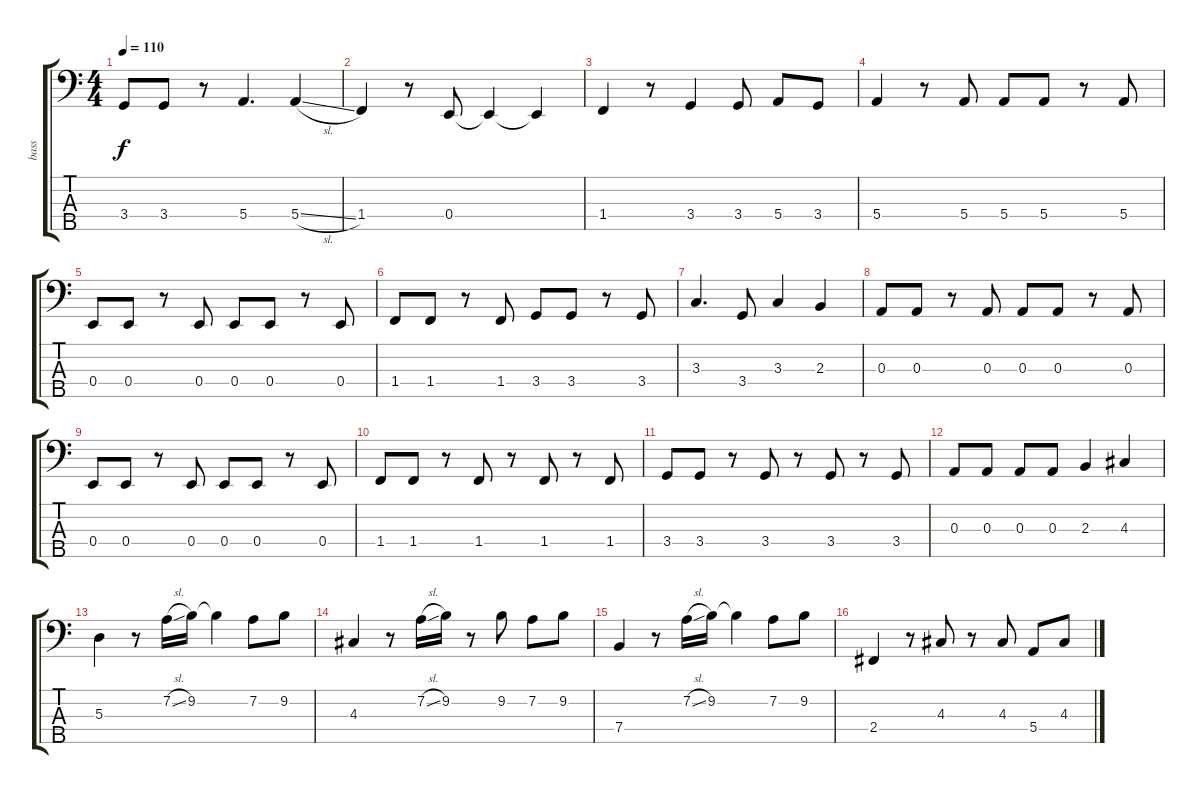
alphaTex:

\track ("bass" "bass") {instrument electricbassfinger}
\staff {score tabs}
\tuning (G2 D2 A1 E1 B0) {hide}
\ts (4 4)
\tempo 110
\clef f4
\ks c
3.4.8{dy f} 3.4.8 r.8 5.4.4{d} 5.4{sl}.4 |
1.4.4 r.8 0.4.8 0.4{t}.4 0.4{t}.4 |
1.4.4 r.8 3.4.4 3.4.8 5.4.8 3.4.8 |
5.4.4 r.8 5.4.8 5.4.8 5.4.8 r.8 5.4.8 |
0.4.8 0.4.8 r.8 0.4.8 0.4.8 0.4.8 r.8 0.4.8 |
1.4.8 1.4.8 r.8 1.4.8 3.4.8 3.4.8 r.8 3.4.8 |
3.3.4{d} 3.4.8 3.3.4 2.3.4 |
0.3.8 0.3.8 r.8 0.3.8 0.3.8 0.3.8 r.8 0.3.8 |
0.4.8 0.4.8 r.8 0.4.8 0.4.8 0.4.8 r.8 0.4.8 |
1.4.8 1.4.8 r.8 1.4.8 r.8 1.4.8 r.8 1.4.8 |
3.4.8 3.4.8 r.8 3.4.8 r.8 3.4.8 r.8 3.4.8 |
0.3.8 0.3.8 0.3.8 0.3.8 2.3.4 4.3.4 |
5.3.4{volume 13} r.8 7.2{sl}.16 9.2.16 9.2{t}.4 7.2.8 9.2.8 |
4.3.4 r.8 7.2{sl}.16 9.2.16 r.8 9.2.8 7.2.8 9.2.8 |
7.4.4 r.8 7.2{sl}.16 9.2.16 9.2{t}.4 7.2.8 9.2.8 |
2.4.4 r.8 4.3.8 r.8 4.3.8 5.4.8 4.3.8
